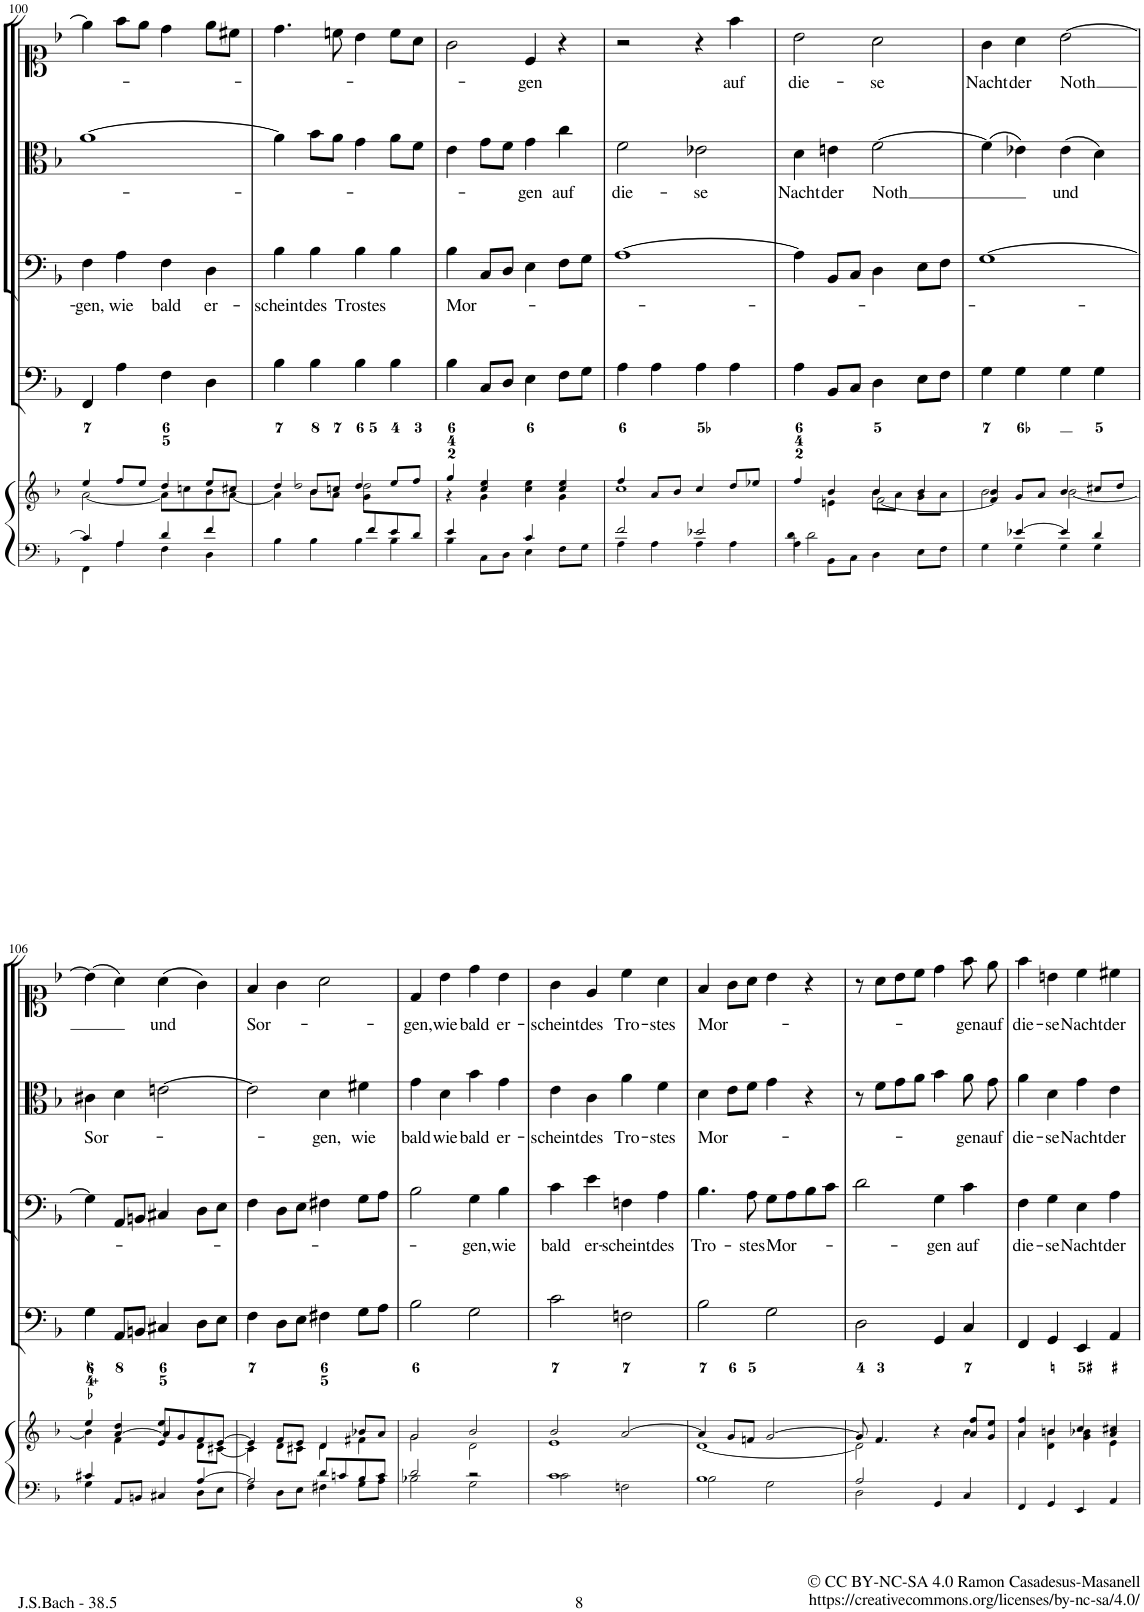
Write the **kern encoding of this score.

**kern	**kern	**kern	**kern	**text	**kern	**text	**kern	**text
*part5	*part5	*part4	*part3	*part3	*part2	*part2	*part1	*part1
*staff6	*staff5	*staff4	*staff3	*staff3	*staff2	*staff2	*staff1	*staff1
*I"Piano reduction	*	*I"Continuo.	*I"Basso	*	*I"Alto	*	*I"Soprano	*
*I'Pno	*	*	*	*	*	*	*	*
!!LO:PB:g=z
*clefF4	*clefG2	*clefF4	*clefF4	*	*clefC3	*	*clefC1	*
*k[b-]	*k[b-]	*k[b-]	*k[b-]	*	*k[b-]	*	*k[b-]	*
*F:	*F:	*F:	*F:	*	*F:	*	*F:	*
*M2/2	*M2/2	*M2/2	*M2/2	*	*M2/2	*	*M2/2	*
*met(c|)	*met(c|)	*met(c|)	*met(c|)	*	*met(c|)	*	*met(c|)	*
=100	=100	=100	=100	=100	=100	=100	=100	=100
*^	*^	*	*	*	*	*	*	*
!	!	!	!	!	!	!LO:LY:b	!	!	!	!
4c/]	4FF\	4ee/	[2a\	4FF/	4F\	-gen,	[1a	.	4ee\]	.
!	!	!	!	!	!	!LO:LY:b	!	!	!	!
4A/	4A\	8ff/L	.	4A\	4A\	wie	.	.	8ff\L	.
.	.	8ee/J	.	.	.	.	.	.	8ee\J	.
!	!	!	!	!	!	!LO:LY:b	!	!	!	!
4d/	4F\	4dd/	8a\L]	4F\	4F\	bald	.	.	4dd\	.
.	.	.	8ccn\	.	.	.	.	.	.	.
!	!	!	!	!	!	!LO:LY:b	!	!	!	!
4f/	4D\	8ee/L	8b-\	4D\	4D\	er-	.	.	8ee\L	.
.	.	8cc#X/J	[8a\J	.	.	.	.	.	8cc#X\J	.
=101	=101	=101	=101	=101	=101	=101	=101	=101	=101	=101
*	*	*	*^	*	*	*	*	*	*	*
!	!	!	!	!	!	!	!LO:LY:b	!	!	!	!
8ryy	4B-\	4dd/	4a\]	2dd/	4B-\	4B-\	-scheint	4a\]	.	4.dd\	.
!	!	!	!	!	!	!	!LO:LY:b	!	!	!	!
.	4B-\	8b-/L	8b-\L	.	4B-\	4B-\	des	8b-\L	.	.	.
.	.	8ccn/J	8a\J	.	.	.	.	8a\J	.	8ccn\	.
!	!	!	!	!	!	!	!LO:LY:b	!	!	!	!
.	4B-\	4dd/	2dd\	8g\L	4B-\	4B-\	Trostes	4g\	.	4b-\	.
8f/	.	.	.	4.ryy	.	.	.	.	.	.	.
8e/	4B-\	8ee/L	.	.	4B-\	4B-\	.	8a\L	.	8cc\L	.
8d/J	.	8ff/J	.	.	.	.	.	8f\J	.	8a\J	.
*	*	*	*v	*v	*	*	*	*	*	*	*
=102	=102	=102	=102	=102	=102	=102	=102	=102	=102	=102
!	!	!	!	!	!	!LO:LY:b	!	!	!	!
4e/	4B-\	4gg/	4r	4B-\	4B-\	Mor-	4e\	.	2g\	.
4ryy	8C\L	4cc/ 4ee/	4g\	8C/L	8C/L	.	8g\L	.	.	.
.	8D\J	.	.	8D/J	8D/J	.	8f\J	.	.	.
!	!	!	!	!	!	!	!	!LO:LY:b	!	!LO:LY:b
4c/	4E\	4cc\ 4ee\	4ryy	4E\	4E\	.	4g\	gen	4c/	-gen
!	!	!	!	!	!	!	!	!LO:LY:b	!	!
4ryy	8F\L	4cc/ 4ee/	4g\	8F\L	8F\L	.	4cc\	auf	4r	.
.	8G\J	.	.	8G\J	8G\J	.	.	.	.	.
=103	=103	=103	=103	=103	=103	=103	=103	=103	=103	=103
!	!	!	!	!	!	!	!	!LO:LY:b	!	!
2f/	4A\	4ff/	1cc	4A\	[1A	.	2f\	die-	2r	.
.	4A\	8a/L	.	4A\	.	.	.	.	.	.
.	.	8b-/J	.	.	.	.	.	.	.	.
!	!	!	!	!	!	!	!	!LO:LY:b	!	!
2e-X/	4A\	4cc/	.	4A\	.	.	2e-X\	-se	4r	.
!	!	!	!	!	!	!	!	!	!	!LO:LY:b
.	4A\	8dd/L	.	4A\	.	.	.	.	4ff\	auf
.	.	8ee-X/J	.	.	.	.	.	.	.	.
=104	=104	=104	=104	=104	=104	=104	=104	=104	=104	=104
*	*^	*	*^	*	*	*	*	*	*	*
!	!	!	!	!	!	!	!	!	!	!LO:LY:b	!	!LO:LY:b
4d\	2d\	4A\	4ff/	4ryy	2ryy	4A\	4A\]	.	4d\	Nacht	2b-\	die-
!	!	!	!	!	!	!	!	!	!	!LO:LY:b	!	!
2.ryy	.	8BB-\L	4b-/	4en\	.	8BB-/L	8BB-/L	.	4en\	der	.	.
.	.	8C\J	.	.	.	8C/J	8C/J	.	.	.	.	.
!	!	!	!	!	!	!	!	!	!	!LO:LY:b	!	!LO:LY:b
.	2ryy	4D\	4b-/	8b-\L	[2f\	4D\	4D\	.	[2f\	Noth	2a\	-se
.	.	.	.	8a\J	.	.	.	.	.	.	.	.
.	.	8E\L	4b-/	8g\L	.	8E\L	8E\L	.	.	.	.	.
.	.	8F\J	.	8a\J	.	8F\J	8F\J	.	.	.	.	.
=105	=105	=105	=105	=105	=105	=105	=105	=105	=105	=105	=105	=105
!	!	!	!	!	!	!	!	!	!	!	!	!LO:LY:b
*	*v	*v	*	*	*	*	*	*	*	*	*	*
4ryy	4G\	4b-/	2b-\	4f/]	4G\	[1G	.	(>4f\]	.	4g\	Nacht
!	!	!	!	!	!	!	!	!	!	!	!LO:LY:b
[4e-X/	4G\	8g/L	.	2.ryy	4G\	.	.	4e-X\)	.	4a\	der
.	.	8a/J	.	.	.	.	.	.	.	.	.
!	!	!	!	!	!	!	!	!	!LO:LY:b	!	!LO:LY:b
4e-/]	4G\	4b-/	[2b-\	.	4G\	.	.	(>4e-\	und	[2b-\	Noth
4d/	4G\	8cc#X/L	.	.	4G\	.	.	4d\)	.	.	.
.	.	8dd/J	.	.	.	.	.	.	.	.	.
!!LO:LB:g=z
=106	=106	=106	=106	=106	=106	=106	=106	=106	=106	=106	=106
!	!	!	!	!	!	!	!	!	!LO:LY:b	!	!
4c#X/	4G\	4ee/	4b-\]	2ryy	4G\	4G\]	.	4c#X\	Sor-	(>4b-\]	.
4ryy	8AA/L	[4a/ 4dd/	4f\	.	8AA/L	8AA/L	.	4d\	.	4a\)	.
.	8BBn/J	.	.	.	8BBn/J	8BBn/J	.	.	.	.	.
!	!	!	!	!	!	!	!	!	!	!	!LO:LY:b
4ryy	4C#X/	8ee/L	4a/]	4e/	4C#X/	4C#X/	.	[2en\	.	(>4a\	und
.	.	8g/	.	.	.	.	.	.	.	.	.
[4A/	8D\L	8f/	8d\L	4ryy	8D\L	8D\L	.	.	.	4g\)	.
.	8E\J	[8e/J	[8c#X\J	.	8E\J	8E\J	.	.	.	.	.
*	*	*	*v	*v	*	*	*	*	*	*	*
=107	=107	=107	=107	=107	=107	=107	=107	=107	=107	=107
!	!	!	!	!	!	!	!	!	!	!LO:LY:b
2A/]	4F\	4e/]	4c#\]	4F\	4F\	.	2e\]	.	4f/	Sor-
.	8D\L	8f/L	8d\L	8D\L	8D\L	.	.	.	4g\	.
.	8E\J	8e/J	8c#X\J	8E\J	8E\J	.	.	.	.	.
!	!	!	!	!	!	!	!	!LO:LY:b	!	!
8d/L	4F#X\	4d/	4d\	4F#X\	4F#X\	.	4d\	gen,	2a\	.
8cn/	.	.	.	.	.	.	.	.	.	.
!	!	!	!	!	!	!	!	!LO:LY:b	!	!
8B-/	8G\L	8b-X/L	4f#X\	8G\L	8G\L	.	4f#X\	wie	.	.
8c/J	8A\J	8a/J	.	8A\J	8A\J	.	.	.	.	.
=108	=108	=108	=108	=108	=108	=108	=108	=108	=108	=108
!	!	!	!	!	!	!	!	!LO:LY:b	!	!LO:LY:b
2d/	2B-X\	2g/	2g\	2B-\	2B-\	.	4g\	bald	4d/	gen,
!	!	!	!	!	!	!	!	!LO:LY:b	!	!LO:LY:b
.	.	.	.	.	.	.	4d\	wie	4b-\	wie
!	!	!	!	!	!	!LO:LY:b	!	!LO:LY:b	!	!LO:LY:b
2r	2G\	2b-/	2d\	2G\	4G\	-gen,	4b-\	bald	4dd\	bald
!	!	!	!	!	!	!LO:LY:b	!	!LO:LY:b	!	!LO:LY:b
.	.	.	.	.	4B-\	wie	4g\	er-	4b-\	er-
=109	=109	=109	=109	=109	=109	=109	=109	=109	=109	=109
!	!	!	!	!	!	!LO:LY:b	!	!LO:LY:b	!	!LO:LY:b
1c	2c\	2b-/	1e	2c\	4c\	bald	4e\	-scheint	4g\	-scheint
!	!	!	!	!	!	!LO:LY:b	!	!LO:LY:b	!	!LO:LY:b
.	.	.	.	.	4e\	er-	4c\	des	4e/	des
!	!	!	!	!	!	!LO:LY:b	!	!LO:LY:b	!	!LO:LY:b
.	2Fn\	[2a/	.	2Fn\	4Fn\	-scheint	4a\	Tro-	4cc\	Tro-
!	!	!	!	!	!	!LO:LY:b	!	!LO:LY:b	!	!LO:LY:b
.	.	.	.	.	4A\	des	4f\	-stes	4a\	-stes
=110	=110	=110	=110	=110	=110	=110	=110	=110	=110	=110
!	!	!	!	!	!	!LO:LY:b	!	!LO:LY:b	!	!LO:LY:b
1B-	2B-\	4a/]	[1d	2B-\	4.B-\	Tro-	4d\	Mor-	4f/	Mor-
.	.	8g/L	.	.	.	.	8e\L	.	8g\L	.
!	!	!	!	!	!	!LO:LY:b	!	!	!	!
.	.	8fn/J	.	.	8A\	-stes	8f\J	.	8a\J	.
!	!	!	!	!	!	!LO:LY:b	!	!	!	!
.	2G\	[2g/	.	2G\	8G\L	Mor-	4g\	.	4b-\	.
.	.	.	.	.	8A\	.	.	.	.	.
.	.	.	.	.	8B-\	.	4r	.	4r	.
.	.	.	.	.	8c\J	.	.	.	.	.
=111	=111	=111	=111	=111	=111	=111	=111	=111	=111	=111
2A/	2D\	8g/]	2d\]	2D\	2d\	.	8r	.	8r	.
.	.	4.f/	.	.	.	.	8f\L	.	8a\L	.
.	.	.	.	.	.	.	8g\	.	8b-\	.
.	.	.	.	.	.	.	8a\J	.	8cc\J	.
!	!	!	!	!	!	!LO:LY:b	!	!	!	!
4GG/	2ryy	4r	4ryy	4GG/	4G\	gen	4b-\	.	4dd\	.
!	!	!	!	!	!	!LO:LY:b	!	!LO:LY:b	!	!LO:LY:b
4C/	.	8a/ 8ff/L	4b-\	4C/	4c\	auf	8a\	gen	8ff\	gen
!	!	!	!	!	!	!	!	!LO:LY:b	!	!LO:LY:b
.	.	8g/ 8ee/J	.	.	.	.	8g\	auf	8ee\	auf
*v	*v	*	*	*	*	*	*	*	*	*
=112	=112	=112	=112	=112	=112	=112	=112	=112	=112
!	!	!	!	!	!LO:LY:b	!	!LO:LY:b	!	!LO:LY:b
4FF/	4a/ 4ff/	4a\	4FF/	4F\	die-	4a\	die-	4ff\	die-
!	!	!	!	!	!LO:LY:b	!	!LO:LY:b	!	!LO:LY:b
4GG/	4bn/	4d\ 4b\	4GG/	4G\	-se	4d\	-se	4bn\	-se
!	!	!	!	!	!LO:LY:b	!	!LO:LY:b	!	!LO:LY:b
4EE/	4cc/	4g\ 4b-X\	4EE/	4E\	Nacht	4g\	Nacht	4cc\	Nacht
!	!	!	!	!	!LO:LY:b	!	!LO:LY:b	!	!LO:LY:b
4AA/	4a/ 4cc#X/	4e\	4AA/	4A\	der	4e\	der	4cc#X\	der
*	*v	*v	*	*	*	*	*	*	*
=	=	=	=	=	=	=	=	=
*-	*-	*-	*-	*-	*-	*-	*-	*-
